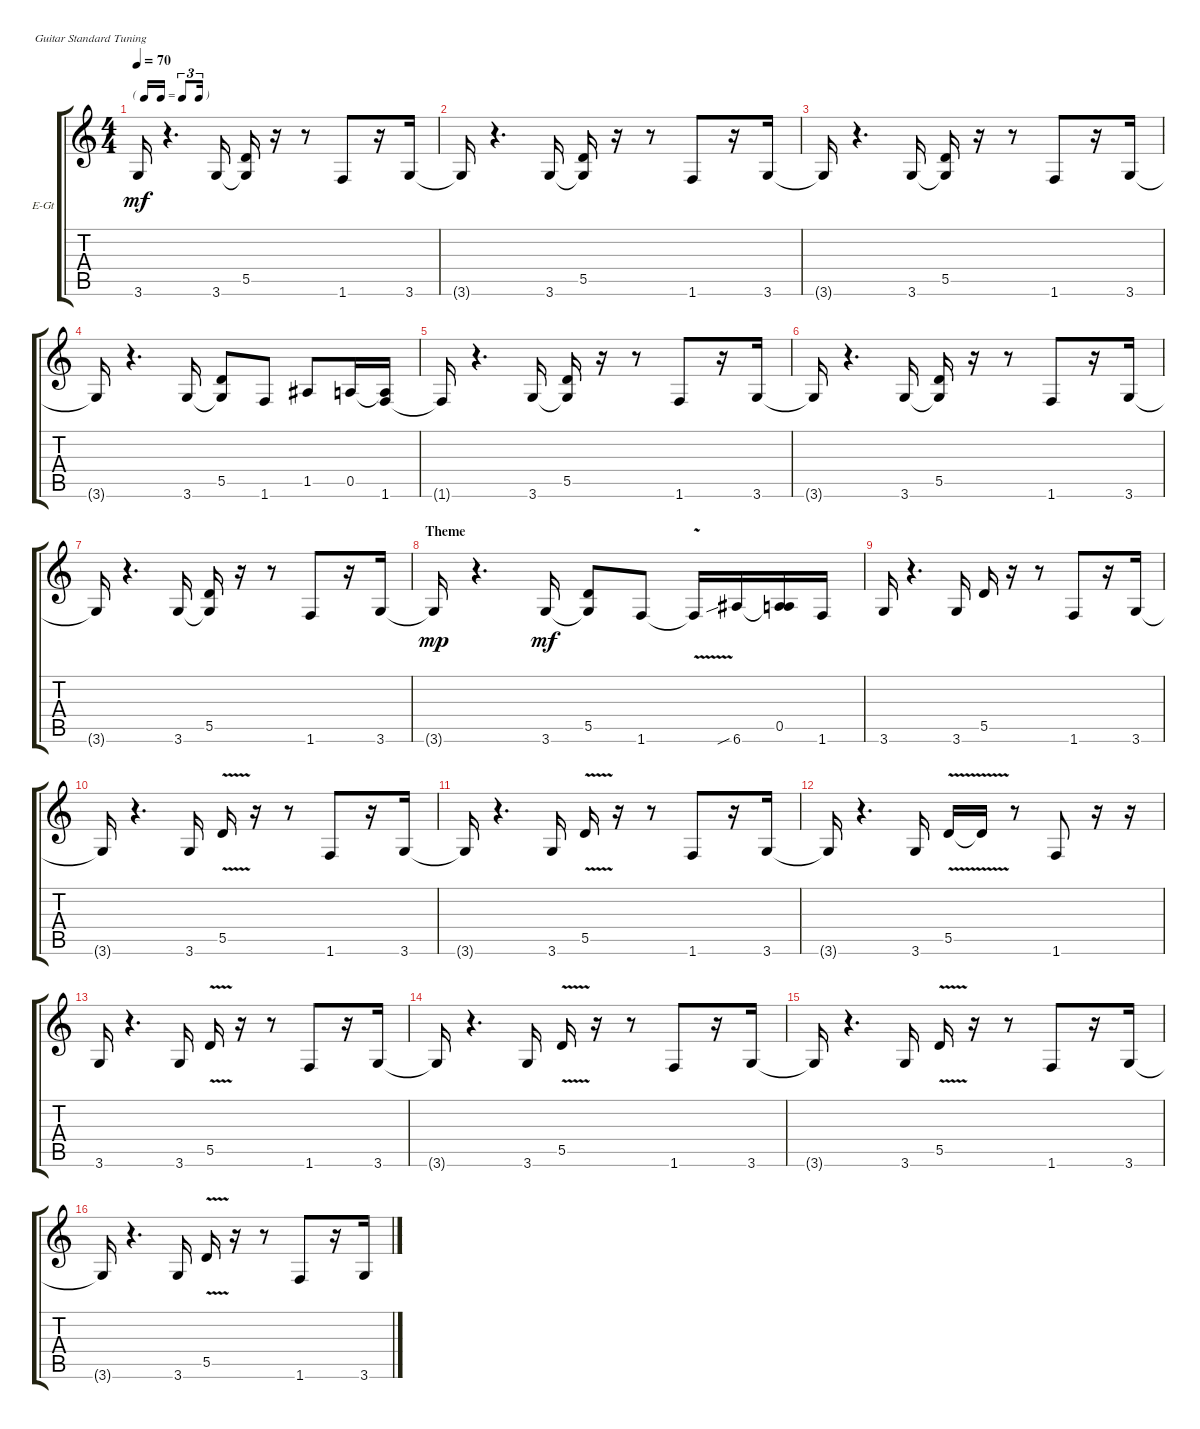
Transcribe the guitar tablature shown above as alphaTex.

\bracketExtendMode groupsimilarinstruments
\firstSystemTrackNameOrientation horizontal
\otherSystemsTrackNameOrientation horizontal
\track ("LGuitar" "E-Gt") {instrument electricguitarclean}
\staff {score tabs}
\tuning (E4 B3 G3 D3 A2 E2)
\ts (4 4)
\tf triplet16th
\tempo 70
\clef g2
\ks aminor
3.6{t}.16{dy mf} r.4{d} 3.6.16 (3.6{t} 5.5).16 r.16 r.8 1.6.8 r.16 3.6.16 |
3.6{t}.16 r.4{d} 3.6.16 (3.6{t} 5.5).16 r.16 r.8 1.6.8 r.16 3.6.16 |
3.6{t}.16 r.4{d} 3.6.16 (3.6{t} 5.5).16 r.16 r.8 1.6.8 r.16 3.6.16 |
3.6{t}.16 r.4{d} 3.6.16 (3.6{t} 5.5).8 1.6.8 1.5.8 0.5.16 (1.6 0.5{t}).16 |
1.6{t}.16 r.4{d} 3.6.16 (3.6{t} 5.5).16 r.16 r.8 1.6.8 r.16 3.6.16 |
3.6{t}.16 r.4{d} 3.6.16 (3.6{t} 5.5).16 r.16 r.8 1.6.8 r.16 3.6.16 |
3.6{t}.16 r.4{d} 3.6.16 (3.6{t} 5.5).16 r.16 r.8 1.6.8 r.16 3.6.16 |
\section ("" "Theme")
3.6{t}.16{dy mp} r.4{d} 3.6.16{dy mf} (3.6{t} 5.5).8 1.6.8 1.6{v t}.16 6.6{sib}.16 (6.6{t} 0.5).16 1.6.16 |
3.6.16 r.4{d} 3.6.16 5.5.16 r.16 r.8 1.6.8 r.16 3.6.16 |
3.6{t}.16 r.4{d} 3.6.16 5.5{v}.16 r.16 r.8 1.6.8 r.16 3.6.16 |
3.6{t}.16 r.4{d} 3.6.16 5.5{v}.16 r.16 r.8 1.6.8 r.16 3.6.16 |
3.6{t}.16 r.4{d} 3.6.16 5.5{v}.16 5.5{t}.16 r.8 1.6.8 r.16 r.16 |
3.6.16 r.4{d} 3.6.16 5.5{v}.16 r.16 r.8 1.6.8 r.16 3.6.16 |
3.6{t}.16 r.4{d} 3.6.16 5.5{v}.16 r.16 r.8 1.6.8 r.16 3.6.16 |
3.6{t}.16 r.4{d} 3.6.16 5.5{v}.16 r.16 r.8 1.6.8 r.16 3.6.16 |
3.6{t}.16 r.4{d} 3.6.16 5.5{v}.16 r.16 r.8 1.6.8 r.16 3.6.16
